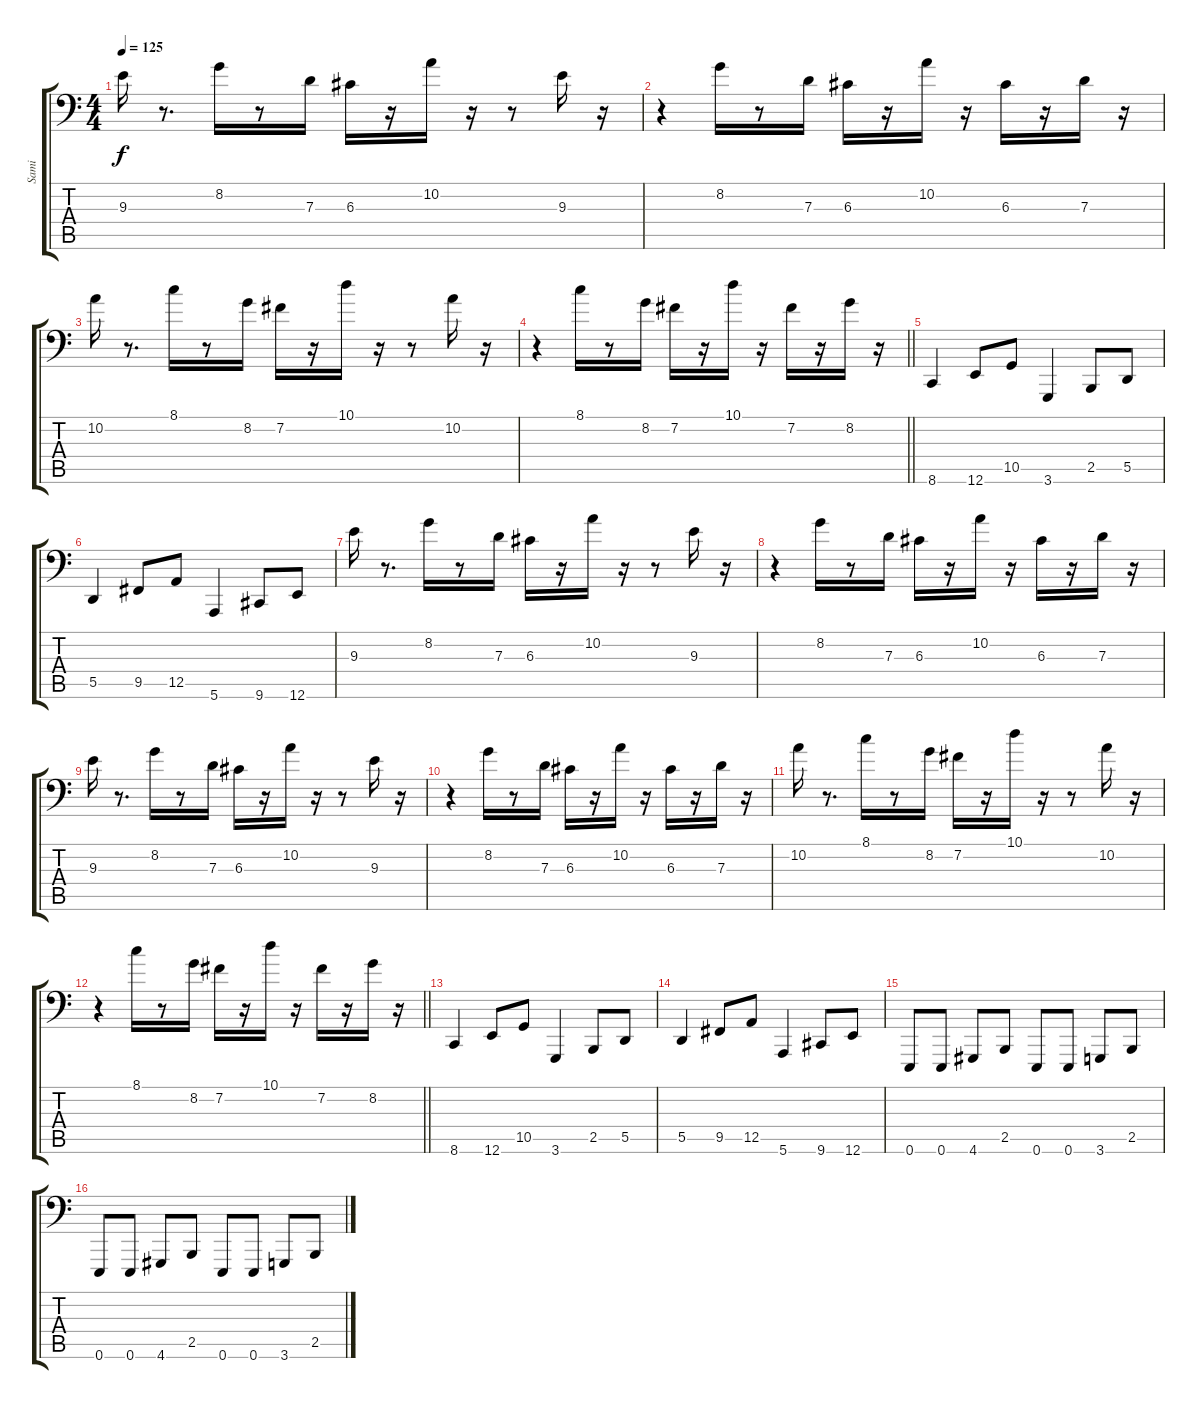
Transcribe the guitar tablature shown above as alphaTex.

\track ("Sami" "Sami") {instrument drawbarorgan}
\staff {score tabs}
\tuning (E4 B3 G3 D3 A1 E1) {hide}
\ts (4 4)
\tempo 125
\clef f4
\ks c
9.3.16{dy f} r.8{d} 8.2.16 r.8 7.3.16 6.3.16 r.16 10.2.16 r.16 r.8 9.3.16 r.16 |
r.4 8.2.16 r.8 7.3.16 6.3.16 r.16 10.2.16 r.16 6.3.16 r.16 7.3.16 r.16 |
10.2.16 r.8{d} 8.1.16 r.8 8.2.16 7.2.16 r.16 10.1.16 r.16 r.8 10.2.16 r.16 |
\barLineRight lightlight
r.4 8.1.16 r.8 8.2.16 7.2.16 r.16 10.1.16 r.16 7.2.16 r.16 8.2.16 r.16 |
8.6.4 12.6.8 10.5.8 3.6.4 2.5.8 5.5.8 |
5.5.4 9.5.8 12.5.8 5.6.4 9.6.8 12.6.8 |
9.3.16 r.8{d} 8.2.16 r.8 7.3.16 6.3.16 r.16 10.2.16 r.16 r.8 9.3.16 r.16 |
r.4 8.2.16 r.8 7.3.16 6.3.16 r.16 10.2.16 r.16 6.3.16 r.16 7.3.16 r.16 |
9.3.16 r.8{d} 8.2.16 r.8 7.3.16 6.3.16 r.16 10.2.16 r.16 r.8 9.3.16 r.16 |
r.4 8.2.16 r.8 7.3.16 6.3.16 r.16 10.2.16 r.16 6.3.16 r.16 7.3.16 r.16 |
10.2.16 r.8{d} 8.1.16 r.8 8.2.16 7.2.16 r.16 10.1.16 r.16 r.8 10.2.16 r.16 |
\barLineRight lightlight
r.4 8.1.16 r.8 8.2.16 7.2.16 r.16 10.1.16 r.16 7.2.16 r.16 8.2.16 r.16 |
8.6.4 12.6.8 10.5.8 3.6.4 2.5.8 5.5.8 |
5.5.4 9.5.8 12.5.8 5.6.4 9.6.8 12.6.8 |
0.6.8 0.6.8 4.6.8 2.5.8 0.6.8 0.6.8 3.6.8 2.5.8 |
0.6.8 0.6.8 4.6.8 2.5.8 0.6.8 0.6.8 3.6.8 2.5.8
